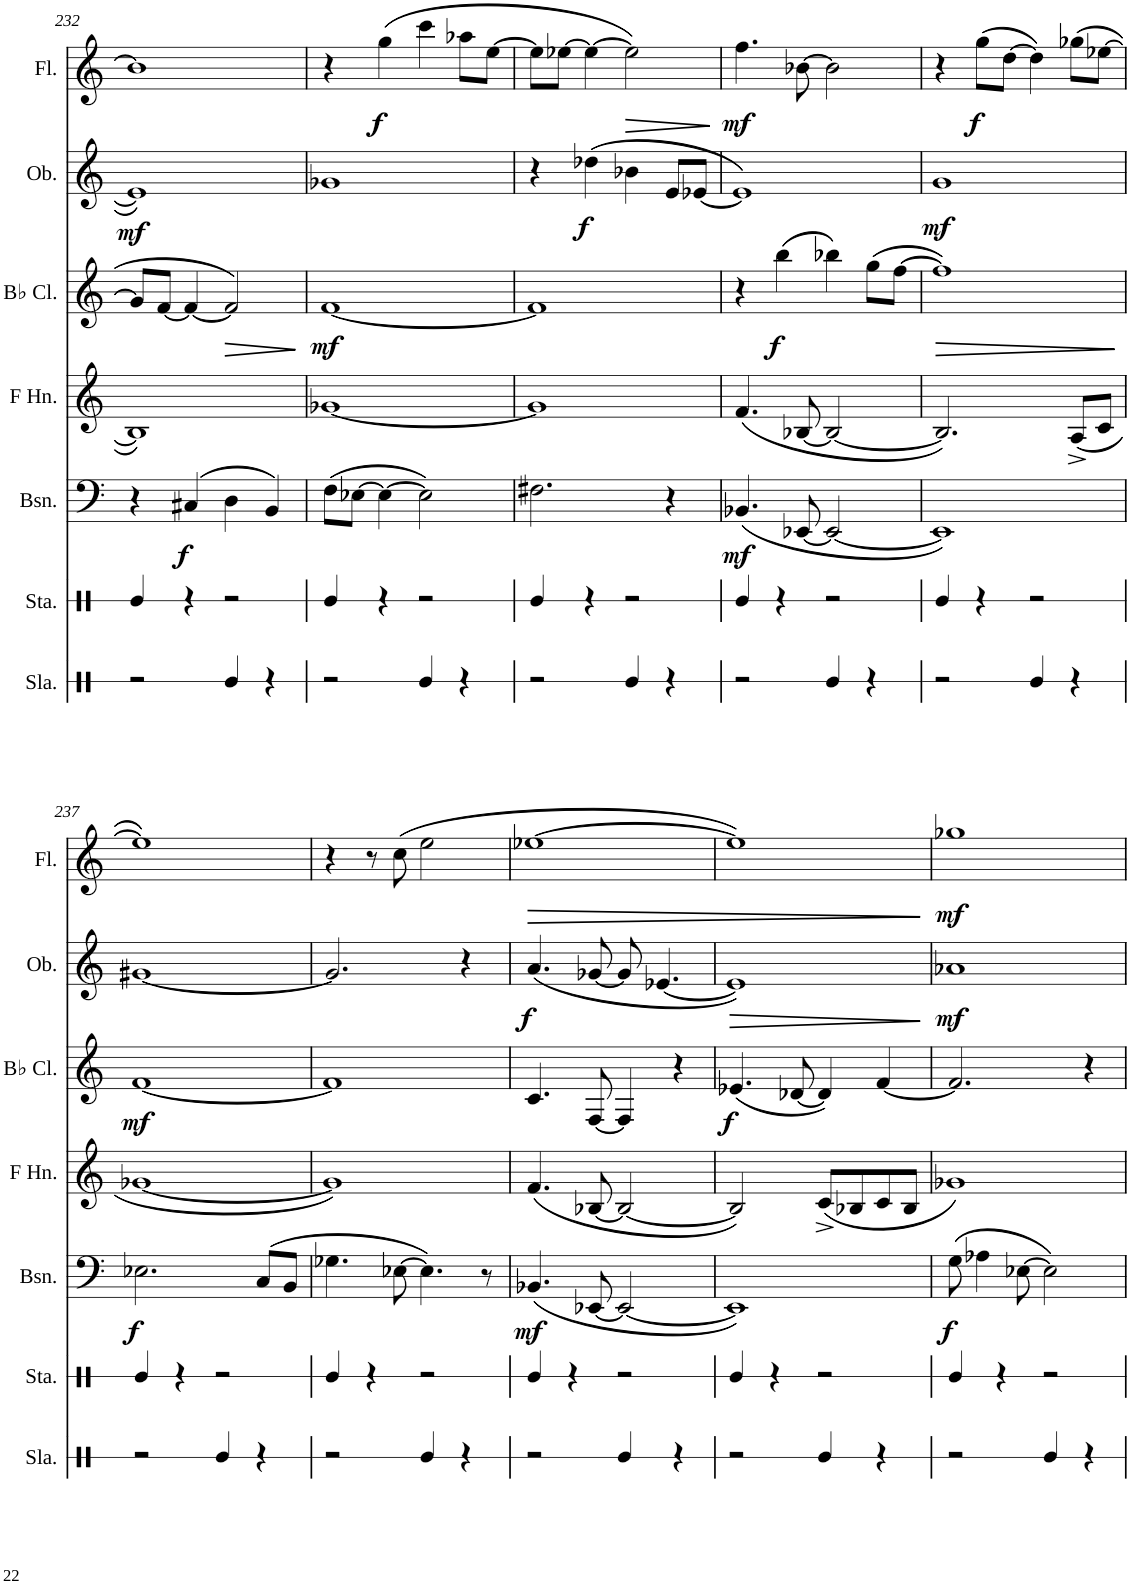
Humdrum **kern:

**kern	**dynam	**kern	**kern	**dynam	**kern	**dynam	**kern	**dynam
*part5	*part5	*part4	*part3	*part3	*part2	*part2	*part1	*part1
*staff5	*staff5	*staff4	*staff3	*staff3	*staff2	*staff2	*staff1	*staff1
*I"Bassoon	*	*I"Horn in F	*I"Bb Clarinet	*	*I"English Horn	*	*I"Flute	*
*I'Bsn.	*	*	*I'Bb Cl.	*	*I'E. Hn.	*	*I'Fl.	*
!!LO:PB:g=z
*clefF4	*	*clefF4	*clefG2	*	*clefG2	*	*clefG2	*
*	*	*Trd4c7	*Trd1c2	*	*Trd4c7	*	*	*
*k[]	*	*k[]	*k[]	*	*k[]	*	*k[]	*
*M4/4	*	*M4/4	*M4/4	*	*M4/4	*	*M4/4	*
=232	=232	=232	=232	=232	=232	=232	=232	=232
!	!	!	!	!	!	!LO:DY:b	!	!
4r	.	1B-]	8g-/L]	.	1e-]	mf	1b-]	.
.	.	.	[8f/J	.	.	.	.	.
!	!LO:DY:b	!	!	!	!	!	!	!
(4C#X/	f	.	4f/_	.	.	.	.	.
!	!	!	!	!LO:HP:b	!	!	!	!
4D\	.	.	2f/]	>	.	.	.	.
4BB/)	.	.	.	.	.	.	.	.
=233	=233	=233	=233	=233	=233	=233	=233	=233
!	!	!	!	!LO:DY:b	!	!	!	!
(8F\L	.	[1g-X	[1f	mf	1g-X	.	4r	.
[8E-X\J	.	.	.	.	.	.	.	.
!	!	!	!	!	!	!	!	!LO:DY:b
4E-\_	.	.	.	.	.	.	(4gg\	f
2E-\])	.	.	.	.	.	.	4ccc\	.
.	.	.	.	.	.	.	8aa-X\L	.
.	.	.	.	.	.	.	[8ee\J	.
=234	=234	=234	=234	=234	=234	=234	=234	=234
2.F#X\	.	1g-]	1f]	.	4r	.	8ee\L]	.
.	.	.	.	.	.	.	[8ee-X\J	.
!	!	!	!	!	!	!LO:DY:b	!	!
.	.	.	.	.	(4dd-X\	f	4ee-\_	.
!	!	!	!	!	!	!	!	!LO:HP:b
.	.	.	.	.	4b-X\	.	2ee-\])	>
4r	.	.	.	.	8e/L	.	.	.
.	.	.	.	.	[8e-X/J	.	.	.
.	.	.	.	.	.	.	.	]
=235	=235	=235	=235	=235	=235	=235	=235	=235
!	!LO:DY:b	!	!	!	!	!	!	!LO:DY:b
(4.BB-X/	mf	(4.f/	4r	.	1e-])	.	4.ff\	mf
!	!	!	!	!LO:DY:b	!	!	!	!
.	.	.	(4bb\	f	.	.	.	.
[8EE-X/	.	[8B-X/	.	.	.	.	[8b-X\	.
2EE-/_	.	2B-/_	4bb-X\)	.	.	.	2b-\]	.
.	.	.	(8gg\L	.	.	.	.	.
.	.	.	[8ff\J	.	.	.	.	.
=236	=236	=236	=236	=236	=236	=236	=236	=236
!	!	!	!	!	!	!LO:DY:b	!	!
1EE-])	.	2.B-/])	1ff])	.	1g	mf	4r	.
!	!	!	!	!	!	!	!	!LO:DY:b
.	.	.	.	.	.	.	(8gg\L	f
.	.	.	.	.	.	.	[8dd\J	.
.	.	.	.	.	.	.	4dd\])	.
.	.	(8A^</L	.	.	.	.	(8gg-X\L	.
.	.	8c/J	.	.	.	.	[8ee-X\J	.
.	.	.	.	]	.	.	.	.
!!LO:LB:g=z
=237	=237	=237	=237	=237	=237	=237	=237	=237
!	!LO:DY:b	!	!	!LO:DY:b	!	!	!	!
2.E-X\	f	[1g-X	[1f	mf	[1g#X	.	1ee-])	.
(8C/L	.	.	.	.	.	.	.	.
8BB/J	.	.	.	.	.	.	.	.
=238	=238	=238	=238	=238	=238	=238	=238	=238
4.G-X\	.	1g-])	1f]	.	2.g#/]	.	4r	.
.	.	.	.	.	.	.	8r	.
[8E-X\	.	.	.	.	.	.	(8cc\	.
4.E-\])	.	.	.	.	.	.	2ee\	.
.	.	.	.	.	4r	.	.	.
8r	.	.	.	.	.	.	.	.
=239	=239	=239	=239	=239	=239	=239	=239	=239
!	!LO:DY:b	!	!	!	!	!LO:DY:b	!	!LO:HP:b
(4.BB-X/	mf	(4.f/	4.c/	.	(4.a/	f	[1ee-X	>
[8EE-X/	.	[8B-X/	[8F/	.	[8g-X/	.	.	.
2EE-/_	.	2B-/_	4F/]	.	8g-/]	.	.	.
.	.	.	.	.	[4.e-X/	.	.	.
.	.	.	4r	.	.	.	.	.
=240	=240	=240	=240	=240	=240	=240	=240	=240
!	!	!	!	!LO:DY:b	!	!	!	!
1EE-])	.	2B-/])	(4.e-X/	f	1e-])	.	1ee-])	.
.	.	.	[8d-X/	.	.	.	.	.
.	.	(8c^/L	4d-/])	.	.	.	.	.
.	.	8B-X/	.	.	.	.	.	.
.	.	8c/	[4f/	.	.	.	.	.
.	.	8B-/J	.	.	.	.	.	.
.	.	.	.	.	.	.	.	]
=241	=241	=241	=241	=241	=241	=241	=241	=241
!	!LO:DY:b	!	!	!	!	!LO:DY:b	!	!LO:DY:b
(8G\	f	1g-X)	2.f/]	.	1a-X	mf	1gg-X	mf
4A-X\	.	.	.	.	.	.	.	.
[8E-X\	.	.	.	.	.	.	.	.
2E-\])	.	.	.	.	.	.	.	.
.	.	.	4r	.	.	.	.	.
=	=	=	=	=	=	=	=	=
*-	*-	*-	*-	*-	*-	*-	*-	*-
